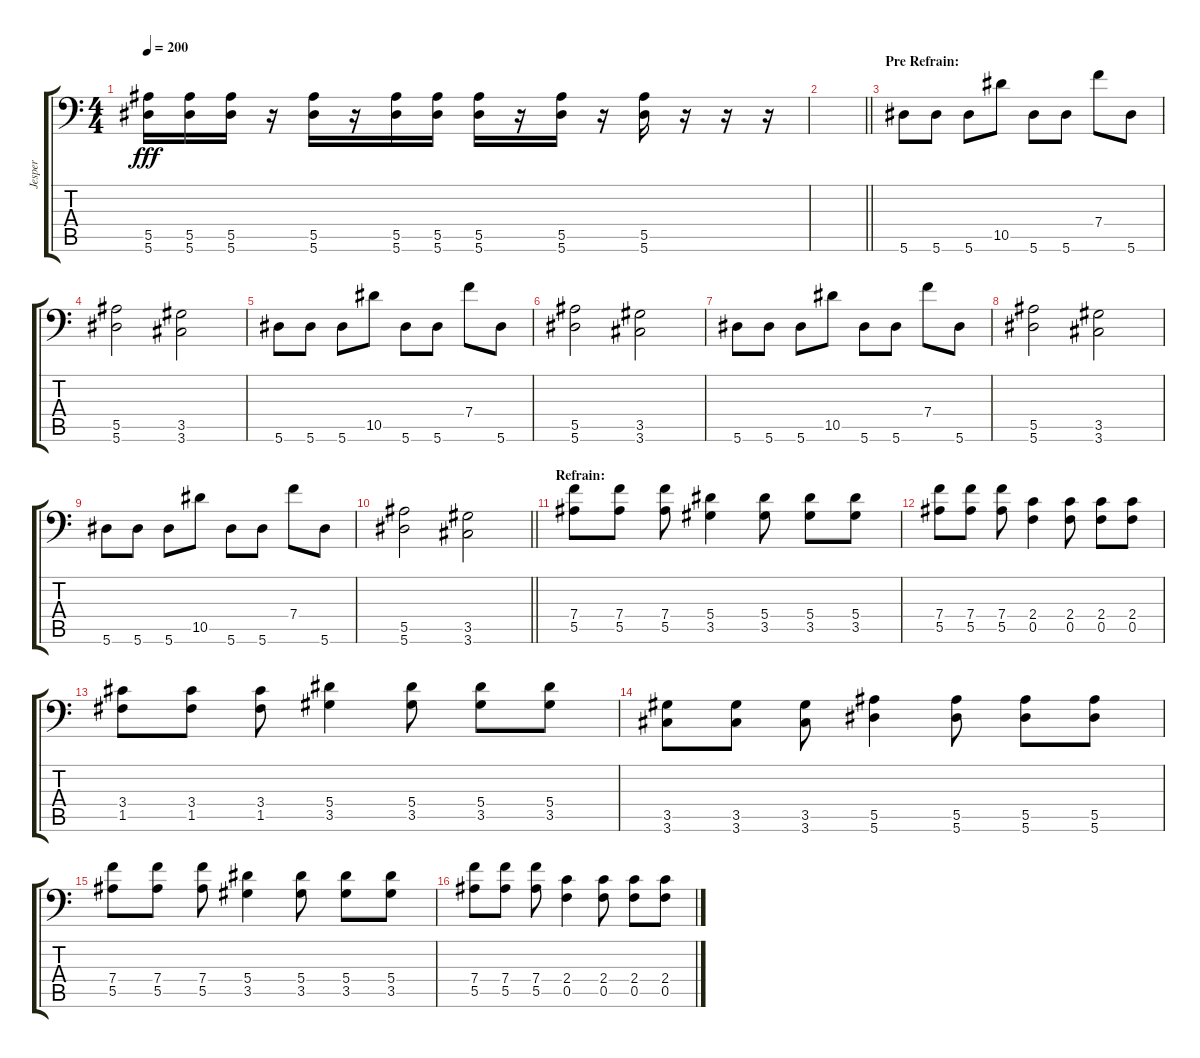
\track ("Jesper" "Jesper") {instrument distortionguitar}
\staff {score tabs}
\tuning (C4 G3 Eb3 Bb2 F2 Bb1) {hide}
\ts (4 4)
\tempo 200
\clef f4
\ks c
(5.5 5.6).16{dy fff} (5.5 5.6).16 (5.5 5.6).16 r.16 (5.5 5.6).16 r.16 (5.5 5.6).16 (5.5 5.6).16 (5.5 5.6).16 r.16 (5.5 5.6).16 r.16 (5.5 5.6).16 r.16 r.16 r.16 |
\barLineRight lightlight
|
\section ("" "Pre Refrain:")
5.6.8 5.6.8 5.6.8 10.5.8 5.6.8 5.6.8 7.4.8 5.6.8 |
(5.5 5.6).2 (3.5 3.6).2 |
5.6.8 5.6.8 5.6.8 10.5.8 5.6.8 5.6.8 7.4.8 5.6.8 |
(5.5 5.6).2 (3.5 3.6).2 |
5.6.8 5.6.8 5.6.8 10.5.8 5.6.8 5.6.8 7.4.8 5.6.8 |
(5.5 5.6).2 (3.5 3.6).2 |
5.6.8 5.6.8 5.6.8 10.5.8 5.6.8 5.6.8 7.4.8 5.6.8 |
\barLineRight lightlight
(5.5 5.6).2 (3.5 3.6).2 |
\section ("" "Refrain:")
(7.4 5.5).8 (7.4 5.5).8 (7.4 5.5).8 (5.4 3.5).4 (5.4 3.5).8 (5.4 3.5).8 (5.4 3.5).8 |
(7.4 5.5).8 (7.4 5.5).8 (7.4 5.5).8 (2.4 0.5).4 (2.4 0.5).8 (2.4 0.5).8 (2.4 0.5).8 |
(3.4 1.5).8 (3.4 1.5).8 (3.4 1.5).8 (5.4 3.5).4 (5.4 3.5).8 (5.4 3.5).8 (5.4 3.5).8 |
(3.5 3.6).8 (3.5 3.6).8 (3.5 3.6).8 (5.5 5.6).4 (5.5 5.6).8 (5.5 5.6).8 (5.5 5.6).8 |
(7.4 5.5).8 (7.4 5.5).8 (7.4 5.5).8 (5.4 3.5).4 (5.4 3.5).8 (5.4 3.5).8 (5.4 3.5).8 |
(7.4 5.5).8 (7.4 5.5).8 (7.4 5.5).8 (2.4 0.5).4 (2.4 0.5).8 (2.4 0.5).8 (2.4 0.5).8
